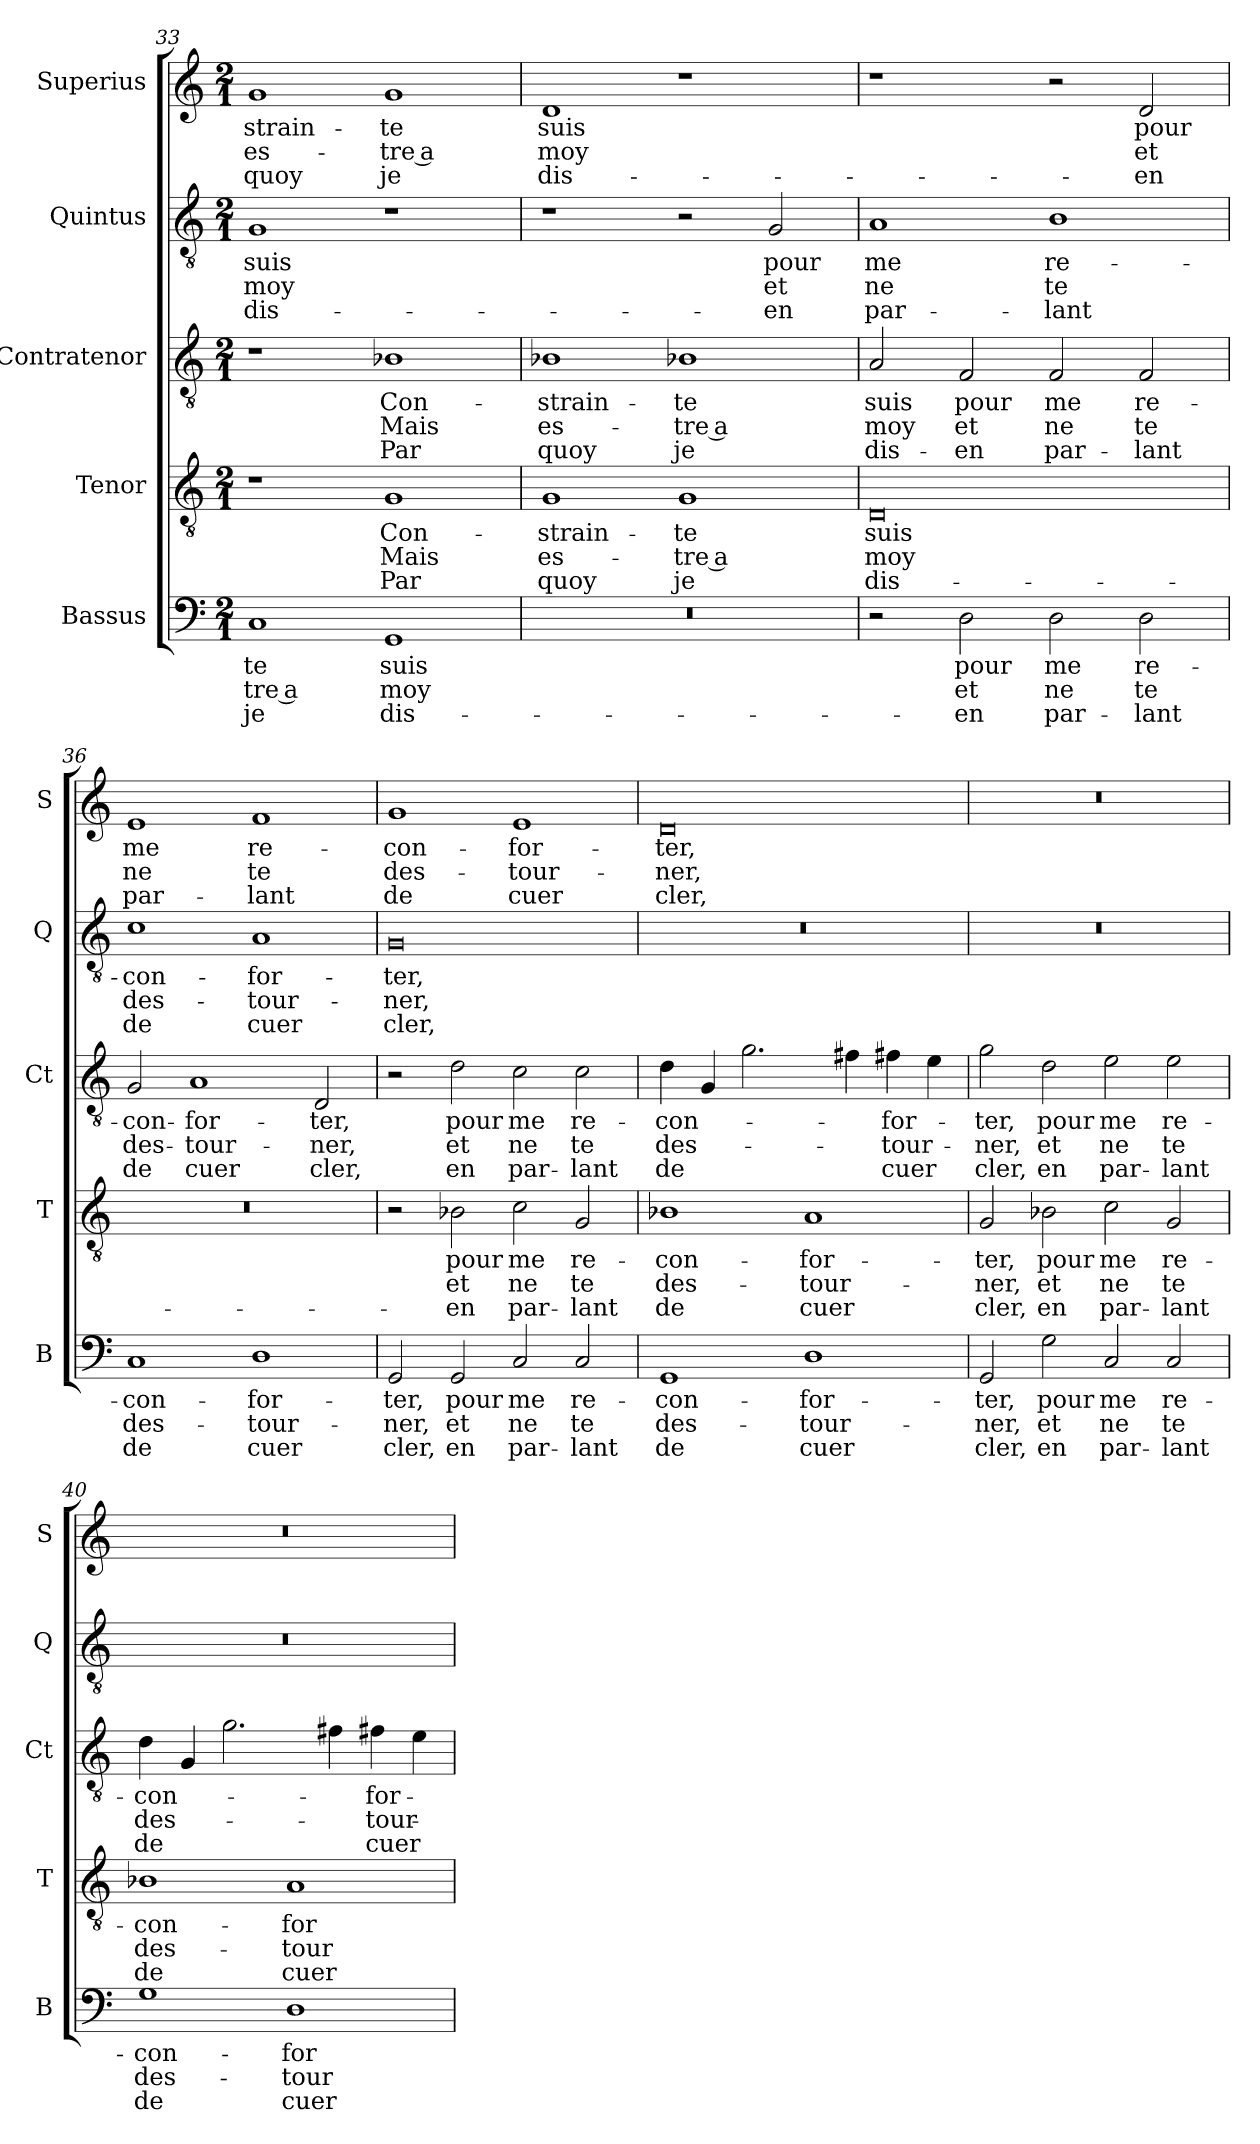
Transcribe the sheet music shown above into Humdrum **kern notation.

**kern	**text	**text	**text	**kern	**text	**text	**text	**kern	**text	**text	**text	**kern	**text	**text	**text	**kern	**text	**text	**text
*part5	*part5	*part5	*part5	*part4	*part4	*part4	*part4	*part3	*part3	*part3	*part3	*part2	*part2	*part2	*part2	*part1	*part1	*part1	*part1
*staff5	*staff5	*staff5	*staff5	*staff4	*staff4	*staff4	*staff4	*staff3	*staff3	*staff3	*staff3	*staff2	*staff2	*staff2	*staff2	*staff1	*staff1	*staff1	*staff1
*I"Bassus	*	*	*	*I"Tenor	*	*	*	*I"Contratenor	*	*	*	*I"Quintus	*	*	*	*I"Superius	*	*	*
*I'B	*	*	*	*I'T	*	*	*	*I'Ct	*	*	*	*I'Q	*	*	*	*I'S	*	*	*
*clefF4	*	*	*	*clefGv2	*	*	*	*clefGv2	*	*	*	*clefGv2	*	*	*	*clefG2	*	*	*
*k[]	*	*	*	*k[]	*	*	*	*k[]	*	*	*	*k[]	*	*	*	*k[]	*	*	*
*M2/1	*	*	*	*M2/1	*	*	*	*M2/1	*	*	*	*M2/1	*	*	*	*M2/1	*	*	*
=33	=33	=33	=33	=33	=33	=33	=33	=33	=33	=33	=33	=33	=33	=33	=33	=33	=33	=33	=33
1C	-te	-tre a	je	1r	.	.	.	1r	.	.	.	1G	suis	moy	dis-	1g	-strain-	es-	quoy
1GG	suis	moy	dis-	1G	Con-	Mais	Par	1B-X	Con-	Mais	Par	1r	.	.	.	1g	-te	-tre a	je
=34	=34	=34	=34	=34	=34	=34	=34	=34	=34	=34	=34	=34	=34	=34	=34	=34	=34	=34	=34
0r	.	.	.	1G	-strain-	es-	quoy	1B-X	-strain-	es-	quoy	1r	.	.	.	1d	suis	moy	dis-
.	.	.	.	1G	-te	-tre a	je	1B-X	-te	-tre a	je	2r	.	.	.	1r	.	.	.
.	.	.	.	.	.	.	.	.	.	.	.	2G/	pour	et	en	.	.	.	.
=35	=35	=35	=35	=35	=35	=35	=35	=35	=35	=35	=35	=35	=35	=35	=35	=35	=35	=35	=35
2r	.	.	.	0D	suis	moy	dis-	2A/	suis	moy	dis-	1A	me	ne	par-	1r	.	.	.
2D\	pour	et	en	.	.	.	.	2F/	pour	et	en	.	.	.	.	.	.	.	.
2D\	me	ne	par-	.	.	.	.	2F/	me	ne	par-	1B	re-	te	-lant	2r	.	.	.
2D\	re-	te	-lant	.	.	.	.	2F/	re-	te	-lant	.	.	.	.	2d/	pour	et	en
=36	=36	=36	=36	=36	=36	=36	=36	=36	=36	=36	=36	=36	=36	=36	=36	=36	=36	=36	=36
1C	-con-	des-	de	0r	.	.	.	2G/	-con-	des-	de	1c	-con-	des-	de	1e	me	ne	par-
.	.	.	.	.	.	.	.	1A	-for-	-tour-	cuer	.	.	.	.	.	.	.	.
1D	-for-	-tour-	cuer	.	.	.	.	.	.	.	.	1A	-for-	-tour-	cuer	1f	re-	te	-lant
.	.	.	.	.	.	.	.	2D/	-ter,	-ner,	cler,	.	.	.	.	.	.	.	.
=37	=37	=37	=37	=37	=37	=37	=37	=37	=37	=37	=37	=37	=37	=37	=37	=37	=37	=37	=37
2GG/	-ter,	-ner,	cler,	2r	.	.	.	2r	.	.	.	0G	-ter,	-ner,	cler,	1g	-con-	des-	de
2GG/	pour	et	en	2B-X\	pour	et	en	2d\	pour	et	en	.	.	.	.	.	.	.	.
2C/	me	ne	par-	2c\	me	ne	par-	2c\	me	ne	par-	.	.	.	.	1e	-for-	-tour-	cuer
2C/	re-	te	-lant	2G	re-	te	-lant	2c\	re-	te	-lant	.	.	.	.	.	.	.	.
=38	=38	=38	=38	=38	=38	=38	=38	=38	=38	=38	=38	=38	=38	=38	=38	=38	=38	=38	=38
1GG	-con-	des-	de	1B-X	-con-	des-	de	4d\	-con-	des-	de	0r	.	.	.	0d	-ter,	-ner,	cler,
.	.	.	.	.	.	.	.	4G/	.	.	.	.	.	.	.	.	.	.	.
.	.	.	.	.	.	.	.	2.g\	.	.	.	.	.	.	.	.	.	.	.
1D	-for-	-tour-	cuer	1A	-for-	-tour-	cuer	.	.	.	.	.	.	.	.	.	.	.	.
.	.	.	.	.	.	.	.	4f#X\	.	.	.	.	.	.	.	.	.	.	.
.	.	.	.	.	.	.	.	4f#X\	-for-	-tour-	cuer	.	.	.	.	.	.	.	.
.	.	.	.	.	.	.	.	4e\	.	.	.	.	.	.	.	.	.	.	.
=39	=39	=39	=39	=39	=39	=39	=39	=39	=39	=39	=39	=39	=39	=39	=39	=39	=39	=39	=39
2GG/	-ter,	-ner,	cler,	2G	-ter,	-ner,	cler,	2g\	-ter,	-ner,	cler,	0r	.	.	.	0r	.	.	.
2G\	pour	et	en	2B-X\	pour	et	en	2d\	pour	et	en	.	.	.	.	.	.	.	.
2C/	me	ne	par-	2c\	me	ne	par-	2e\	me	ne	par-	.	.	.	.	.	.	.	.
2C/	re-	te	-lant	2G	re-	te	-lant	2e\	re-	te	-lant	.	.	.	.	.	.	.	.
=40	=40	=40	=40	=40	=40	=40	=40	=40	=40	=40	=40	=40	=40	=40	=40	=40	=40	=40	=40
1G	-con-	des-	de	1B-X	-con-	des-	de	4d\	-con-	des-	de	0r	.	.	.	0r	.	.	.
.	.	.	.	.	.	.	.	4G/	.	.	.	.	.	.	.	.	.	.	.
.	.	.	.	.	.	.	.	2.g\	.	.	.	.	.	.	.	.	.	.	.
1D	-for-	-tour-	cuer	1A	-for-	-tour-	cuer	.	.	.	.	.	.	.	.	.	.	.	.
.	.	.	.	.	.	.	.	4f#X\	.	.	.	.	.	.	.	.	.	.	.
.	.	.	.	.	.	.	.	4f#X\	-for-	-tour-	cuer	.	.	.	.	.	.	.	.
.	.	.	.	.	.	.	.	4e\	.	.	.	.	.	.	.	.	.	.	.
=	=	=	=	=	=	=	=	=	=	=	=	=	=	=	=	=	=	=	=
*-	*-	*-	*-	*-	*-	*-	*-	*-	*-	*-	*-	*-	*-	*-	*-	*-	*-	*-	*-
